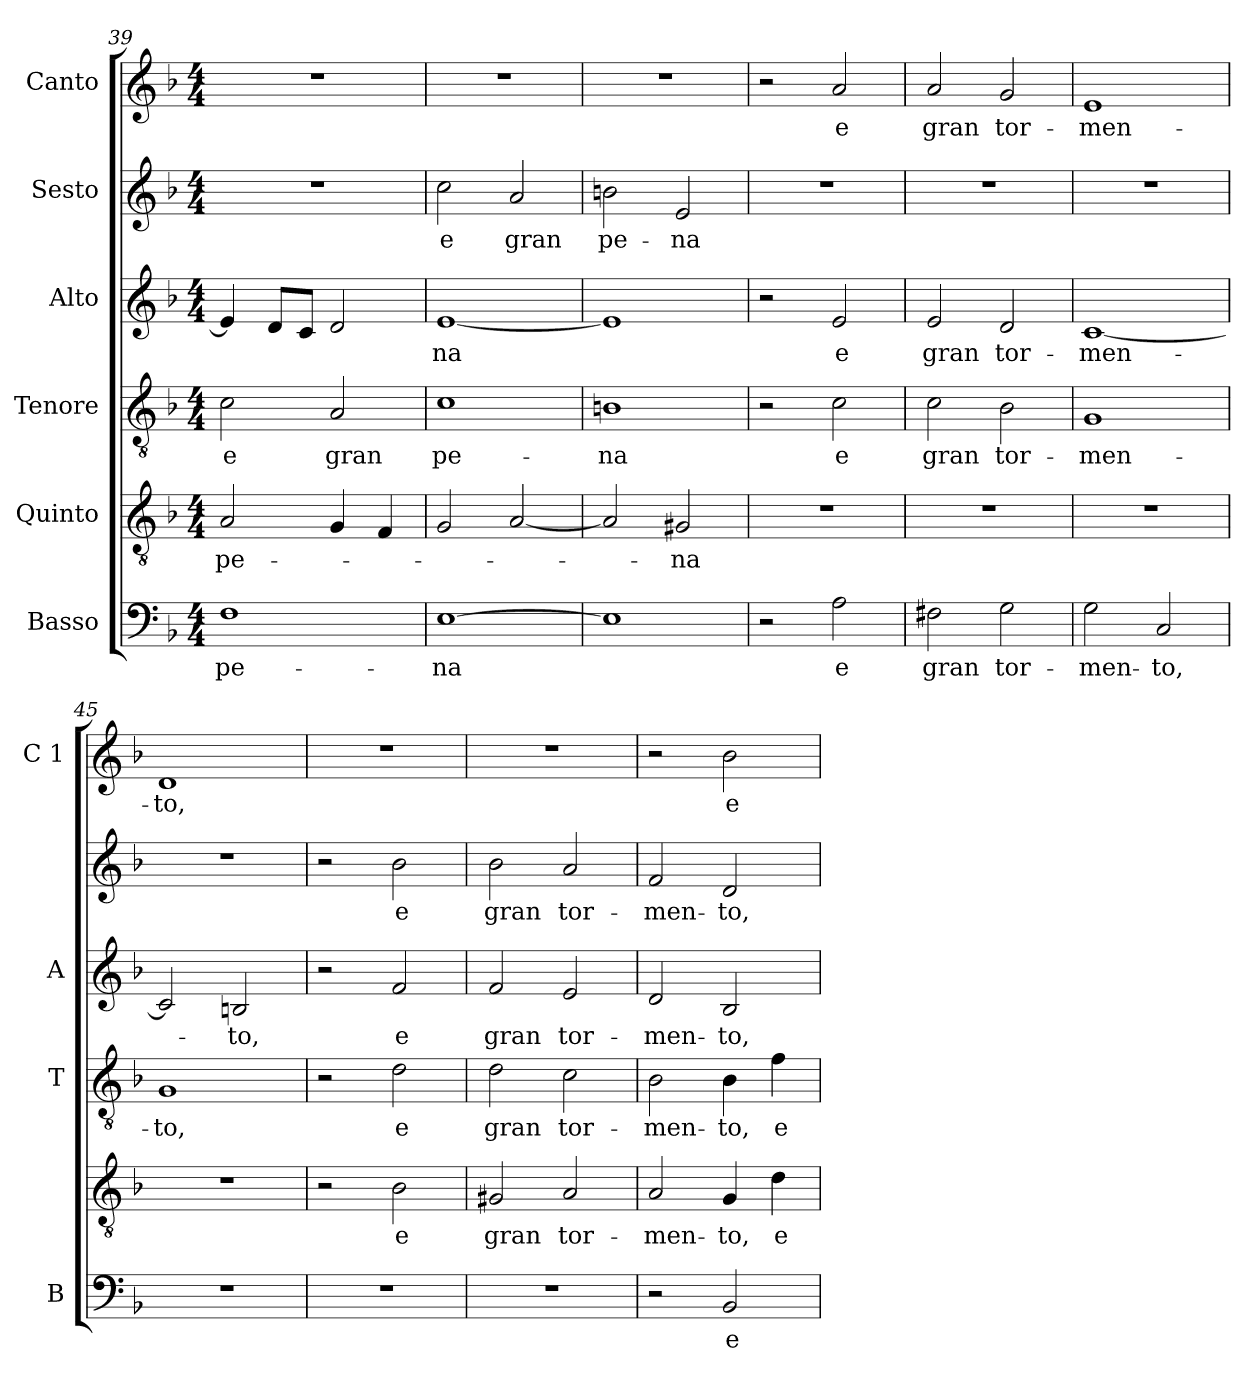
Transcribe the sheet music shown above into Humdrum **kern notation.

**kern	**text	**kern	**text	**kern	**text	**kern	**text	**kern	**text	**kern	**text
*part6	*part6	*part5	*part5	*part4	*part4	*part3	*part3	*part2	*part2	*part1	*part1
*staff6	*staff6	*staff5	*staff5	*staff4	*staff4	*staff3	*staff3	*staff2	*staff2	*staff1	*staff1
*I"Basso	*	*I"Quinto	*	*I"Tenore	*	*I"Alto	*	*I"Sesto	*	*I"Canto	*
*I'B	*	*	*	*I'T	*	*I'A	*	*	*	*I'C 1	*
*clefF4	*	*clefGv2	*	*clefGv2	*	*clefG2	*	*clefG2	*	*clefG2	*
*k[b-]	*	*k[b-]	*	*k[b-]	*	*k[b-]	*	*k[b-]	*	*k[b-]	*
*F:	*	*F:	*	*F:	*	*F:	*	*F:	*	*F:	*
*M4/4	*	*M4/4	*	*M4/4	*	*M4/4	*	*M4/4	*	*M4/4	*
=39	=39	=39	=39	=39	=39	=39	=39	=39	=39	=39	=39
!	!LO:LY:b	!	!LO:LY:b	!	!LO:LY:b	!	!	!	!	!	!
1F	pe-	2A/	pe-	2c\	e	4e/]	.	1r	.	1r	.
.	.	.	.	.	.	8d/L	.	.	.	.	.
.	.	.	.	.	.	8c/J	.	.	.	.	.
!	!	!	!	!	!LO:LY:b	!	!	!	!	!	!
.	.	4G/	.	2A/	gran	2d/	.	.	.	.	.
.	.	4F/	.	.	.	.	.	.	.	.	.
!!LO:LB:g=z
=40	=40	=40	=40	=40	=40	=40	=40	=40	=40	=40	=40
!	!LO:LY:b	!	!	!	!LO:LY:b	!	!LO:LY:b	!	!LO:LY:b	!	!
[1E	-na	2G/	.	1c	pe-	[1e	-na	2cc\	e	1r	.
!	!	!	!	!	!	!	!	!	!LO:LY:b	!	!
.	.	[2A/	.	.	.	.	.	2a/	gran	.	.
=41	=41	=41	=41	=41	=41	=41	=41	=41	=41	=41	=41
!	!	!	!	!	!LO:LY:b	!	!	!	!LO:LY:b	!	!
1E]	.	2A/]	.	1Bn	-na	1e]	.	2bn\	pe-	1r	.
!	!	!	!LO:LY:b	!	!	!	!	!	!LO:LY:b	!	!
.	.	2G#X/	-na	.	.	.	.	2e/	-na	.	.
=42	=42	=42	=42	=42	=42	=42	=42	=42	=42	=42	=42
2r	.	1r	.	2r	.	2r	.	1r	.	2r	.
!	!LO:LY:b	!	!	!	!LO:LY:b	!	!LO:LY:b	!	!	!	!LO:LY:b
2A\	e	.	.	2c\	e	2e/	e	.	.	2a/	e
=43	=43	=43	=43	=43	=43	=43	=43	=43	=43	=43	=43
!	!LO:LY:b	!	!	!	!LO:LY:b	!	!LO:LY:b	!	!	!	!LO:LY:b
2F#X\	gran	1r	.	2c\	gran	2e/	gran	1r	.	2a/	gran
!	!LO:LY:b	!	!	!	!LO:LY:b	!	!LO:LY:b	!	!	!	!LO:LY:b
2G\	tor-	.	.	2B-\	tor-	2d/	tor-	.	.	2g/	tor-
=44	=44	=44	=44	=44	=44	=44	=44	=44	=44	=44	=44
!	!LO:LY:b	!	!	!	!LO:LY:b	!	!LO:LY:b	!	!	!	!LO:LY:b
2G\	-men-	1r	.	1G	-men-	[1c	-men-	1r	.	1e	-men-
!	!LO:LY:b	!	!	!	!	!	!	!	!	!	!
2C/	-to,	.	.	.	.	.	.	.	.	.	.
=45	=45	=45	=45	=45	=45	=45	=45	=45	=45	=45	=45
!	!	!	!	!	!LO:LY:b	!	!	!	!	!	!LO:LY:b
1r	.	1r	.	1G	-to,	2c/]	.	1r	.	1d	-to,
!	!	!	!	!	!	!	!LO:LY:b	!	!	!	!
.	.	.	.	.	.	2Bn/	-to,	.	.	.	.
=46	=46	=46	=46	=46	=46	=46	=46	=46	=46	=46	=46
1r	.	2r	.	2r	.	2r	.	2r	.	1r	.
!	!	!	!LO:LY:b	!	!LO:LY:b	!	!LO:LY:b	!	!LO:LY:b	!	!
.	.	2B-\	e	2d\	e	2f/	e	2b-\	e	.	.
=47	=47	=47	=47	=47	=47	=47	=47	=47	=47	=47	=47
!	!	!	!LO:LY:b	!	!LO:LY:b	!	!LO:LY:b	!	!LO:LY:b	!	!
1r	.	2G#X/	gran	2d\	gran	2f/	gran	2b-\	gran	1r	.
!	!	!	!LO:LY:b	!	!LO:LY:b	!	!LO:LY:b	!	!LO:LY:b	!	!
.	.	2A/	tor-	2c\	tor-	2e/	tor-	2a/	tor-	.	.
=48	=48	=48	=48	=48	=48	=48	=48	=48	=48	=48	=48
!	!	!	!LO:LY:b	!	!LO:LY:b	!	!LO:LY:b	!	!LO:LY:b	!	!
2r	.	2A/	-men-	2B-\	-men-	2d/	-men-	2f/	-men-	2r	.
!	!LO:LY:b	!	!LO:LY:b	!	!LO:LY:b	!	!LO:LY:b	!	!LO:LY:b	!	!LO:LY:b
2BB-/	e	4G/	-to,	4B-\	-to,	2B-/	-to,	2d/	-to,	2b-\	e
!	!	!	!LO:LY:b	!	!LO:LY:b	!	!	!	!	!	!
.	.	4d\	e	4f\	e	.	.	.	.	.	.
=	=	=	=	=	=	=	=	=	=	=	=
*-	*-	*-	*-	*-	*-	*-	*-	*-	*-	*-	*-
